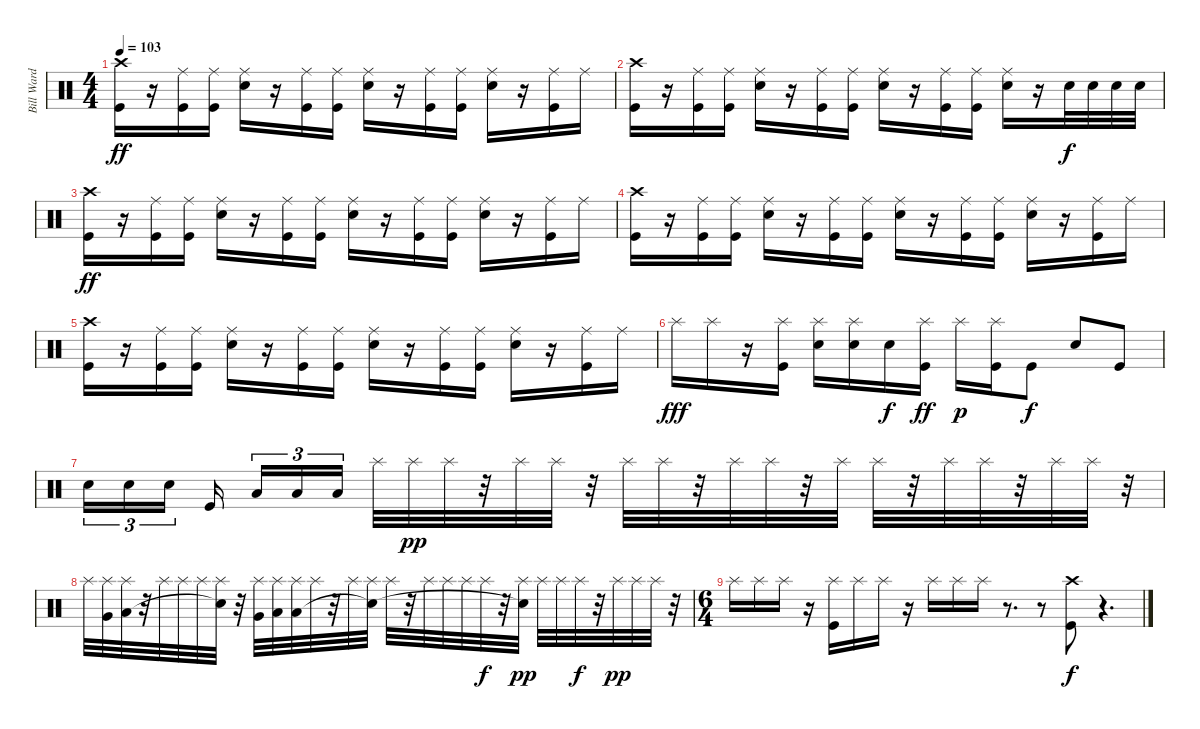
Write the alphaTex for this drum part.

\track ("Bill Ward" "Bill Ward") {instrument percussion}
\staff {score}
\articulation defaults
\ts (4 4)
\tempo 103
\clef neutral
\ks c
("Kick (hit)" "Crash high (hit)").16{dy ff} r.16 ("Kick (hit)" "Ride (middle)").16 ("Kick (hit)" "Ride (middle)").16 ("Ride (middle)" "Snare (hit) 2").16 r.16 ("Kick (hit)" "Ride (middle)").16 ("Kick (hit)" "Ride (middle)").16 ("Ride (middle)" "Snare (hit) 2").16 r.16 ("Kick (hit)" "Ride (middle)").16 ("Kick (hit)" "Ride (middle)").16 ("Ride (middle)" "Snare (hit) 2").16 r.16 ("Kick (hit)" "Ride (middle)").16 "Ride (middle)".16 |
("Kick (hit)" "Crash high (hit)").16 r.16 ("Kick (hit)" "Ride (middle)").16 ("Kick (hit)" "Ride (middle)").16 ("Ride (middle)" "Snare (hit) 2").16 r.16 ("Kick (hit)" "Ride (middle)").16 ("Kick (hit)" "Ride (middle)").16 ("Ride (middle)" "Snare (hit) 2").16 r.16 ("Kick (hit)" "Ride (middle)").16 ("Kick (hit)" "Ride (middle)").16 ("Ride (middle)" "Snare (hit) 2").16 r.16 "Snare (hit) 2".32{dy f} "Snare (hit) 2".32 "Snare (hit) 2".32 "Snare (hit) 2".32 |
("Kick (hit)" "Crash high (hit)").16{dy ff} r.16 ("Kick (hit)" "Ride (middle)").16 ("Kick (hit)" "Ride (middle)").16 ("Ride (middle)" "Snare (hit) 2").16 r.16 ("Kick (hit)" "Ride (middle)").16 ("Kick (hit)" "Ride (middle)").16 ("Ride (middle)" "Snare (hit) 2").16 r.16 ("Kick (hit)" "Ride (middle)").16 ("Kick (hit)" "Ride (middle)").16 ("Ride (middle)" "Snare (hit) 2").16 r.16 ("Kick (hit)" "Ride (middle)").16 "Ride (middle)".16 |
("Kick (hit)" "Crash high (hit)").16 r.16 ("Kick (hit)" "Ride (middle)").16 ("Kick (hit)" "Ride (middle)").16 ("Ride (middle)" "Snare (hit) 2").16 r.16 ("Kick (hit)" "Ride (middle)").16 ("Kick (hit)" "Ride (middle)").16 ("Ride (middle)" "Snare (hit) 2").16 r.16 ("Kick (hit)" "Ride (middle)").16 ("Kick (hit)" "Ride (middle)").16 ("Ride (middle)" "Snare (hit) 2").16 r.16 ("Kick (hit)" "Ride (middle)").16 "Ride (middle)".16 |
("Kick (hit)" "Crash high (hit)").16 r.16 ("Kick (hit)" "Ride (middle)").16 ("Kick (hit)" "Ride (middle)").16 ("Ride (middle)" "Snare (hit) 2").16 r.16 ("Kick (hit)" "Ride (middle)").16 ("Kick (hit)" "Ride (middle)").16 ("Ride (middle)" "Snare (hit) 2").16 r.16 ("Kick (hit)" "Ride (middle)").16 ("Kick (hit)" "Ride (middle)").16 ("Ride (middle)" "Snare (hit) 2").16 r.16 ("Kick (hit)" "Ride (middle)").16 "Ride (middle)".16 |
"Splash (hit)".16{dy fff} "Splash (hit)".16 r.16 ("Splash (hit)" "Kick (hit)").16 ("Splash (hit)" "Snare (hit) 2").16 ("Splash (hit)" "Snare (hit) 2").16 "Snare (hit) 2".16{dy f} ("Splash (hit)" "Kick (hit)").16{dy ff} "Splash (hit)".16{dy p} ("Splash (hit)" "Kick (hit)").16 "Kick (hit)".8{dy f} "Snare (hit) 2".8 "Kick (hit)".8 |
"Snare (hit) 2".16{tu (3 2)} "Snare (hit) 2".16{tu (3 2)} "Snare (hit) 2".16{tu (3 2)} "Kick (hit)".16 "Low Tom (hit)".16{tu (3 2)} "Low Tom (hit)".16{tu (3 2)} "Low Tom (hit)".16{tu (3 2)} "Splash (hit)".32 "Splash (hit)".32{dy pp} "Splash (hit)".32 r.32 "Splash (hit)".32 "Splash (hit)".32 r.32 "Splash (hit)".32 "Splash (hit)".32 r.32 "Splash (hit)".32 "Splash (hit)".32 r.32 "Splash (hit)".32 "Splash (hit)".32 r.32 "Splash (hit)".32 "Splash (hit)".32 r.32 "Splash (hit)".32 "Splash (hit)".32 r.32 |
"Splash (hit)".32 ("Splash (hit)" "Very Low Tom (hit)").32 ("Splash (hit)" "Low Floor Tom (hit)").32 r.32 "Splash (hit)".32 "Splash (hit)".32 "Splash (hit)".32 ("Splash (hit)" "Snare (hit)"{t}).32 r.32 ("Splash (hit)" "Very Low Tom (hit)").32 ("Splash (hit)" "Low Floor Tom (hit)").32 ("Splash (hit)" "Low Floor Tom (hit)").32 "Splash (hit)".32 r.32 "Splash (hit)".32 ("Splash (hit)" "Snare (hit)"{t}).32 "Splash (hit)".32 r.32 "Splash (hit)".32 "Splash (hit)".32 "Splash (hit)".32 "Splash (hit)".32{dy f} r.32 ("Splash (hit)" "Snare (hit)"{t}).32{dy pp} "Splash (hit)".32 "Splash (hit)".32 "Splash (hit)".32{dy f} r.32 "Splash (hit)".32{dy pp} "Splash (hit)".32 "Splash (hit)".32 r.32 |
\ts (6 4)
"Splash (hit)".16 "Splash (hit)".16 "Splash (hit)".16 r.16 ("Splash (hit)" "Kick (hit)").16 "Splash (hit)".16 "Splash (hit)".16 r.16 "Splash (hit)".16 "Splash (hit)".16 "Splash (hit)".16 r.8{d} r.8 ("Crash high (hit)" "Kick (hit)").8{dy f} r.4{d}
